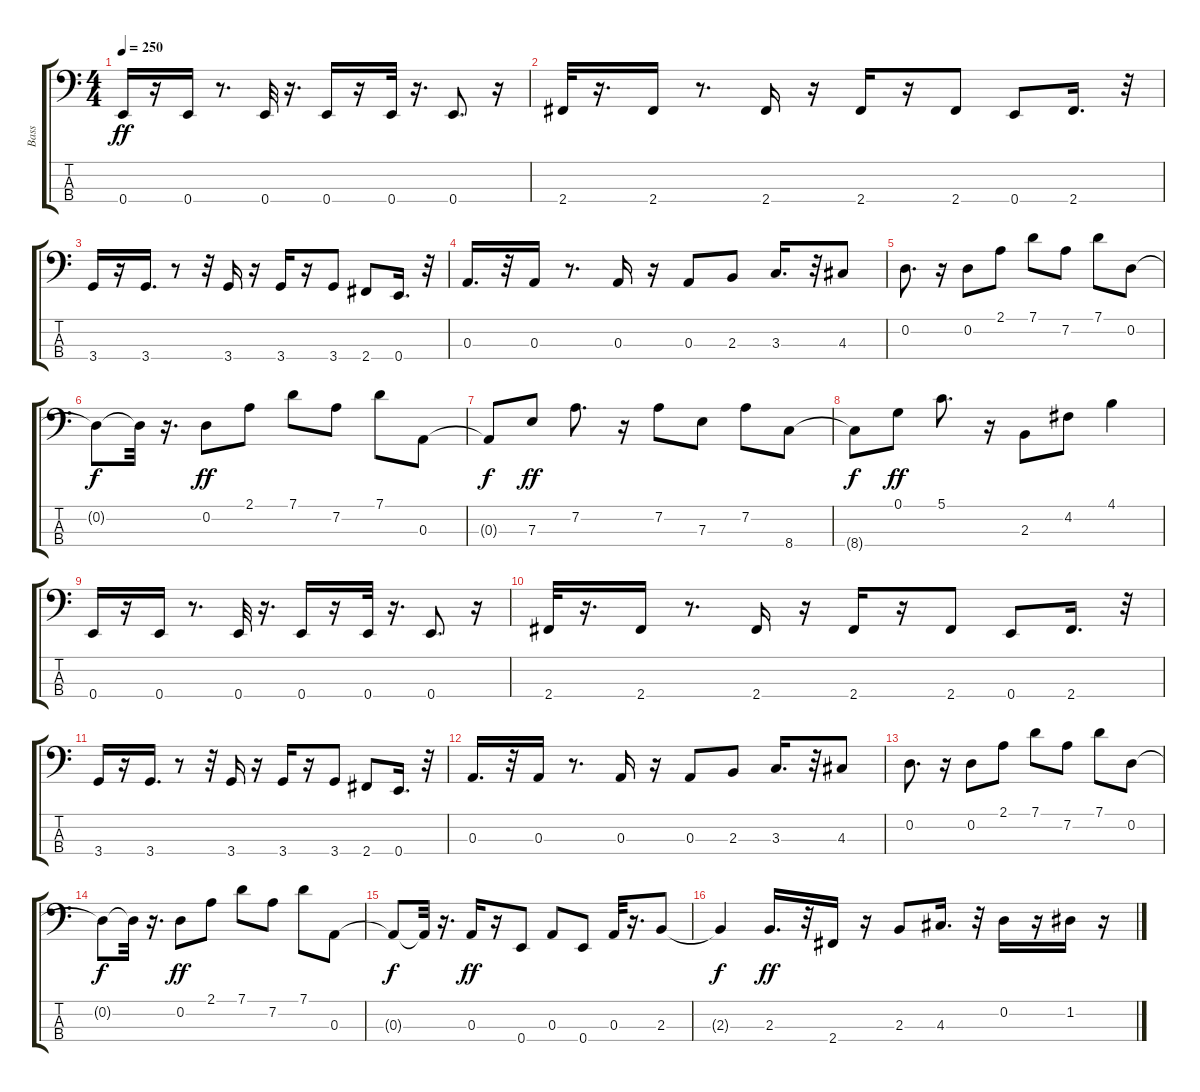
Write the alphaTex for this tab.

\track ("Bass" "Bass") {instrument slapbass2}
\staff {score tabs}
\tuning (G2 D2 A1 E1) {hide}
\ts (4 4)
\tempo 250
\clef f4
\ks c
0.4.16{dy ff} r.16 0.4.16 r.8{d} 0.4.32 r.16{d} 0.4.16 r.16 0.4.32 r.16{d} 0.4.8{d} r.16 |
2.4.32 r.16{d} 2.4.16 r.8{d} 2.4.16 r.16 2.4.16 r.16 2.4.8 0.4.8 2.4.16{d} r.32 |
3.4.16 r.16 3.4.16{d} r.8 r.32 3.4.16 r.16 3.4.16 r.16 3.4.8 2.4.8 0.4.16{d} r.32 |
0.3.16{d} r.32 0.3.16 r.8{d} 0.3.16 r.16 0.3.8 2.3.8 3.3.16{d} r.32 4.3.8 |
0.2.8{d} r.16 0.2.8 2.1.8 7.1.8 7.2.8 7.1.8 0.2.8 |
0.2{t}.8{dy f} 0.2{t}.32 r.16{d} 0.2.8{dy ff} 2.1.8 7.1.8 7.2.8 7.1.8 0.3.8 |
0.3{t}.8{dy f} 7.3.8{dy ff} 7.2.8{d} r.16 7.2.8 7.3.8 7.2.8 8.4.8 |
8.4{t}.8{dy f} 0.1.8{dy ff} 5.1.8{d} r.16 2.3.8 4.2.8 4.1.4 |
0.4.16 r.16 0.4.16 r.8{d} 0.4.32 r.16{d} 0.4.16 r.16 0.4.32 r.16{d} 0.4.8{d} r.16 |
2.4.32 r.16{d} 2.4.16 r.8{d} 2.4.16 r.16 2.4.16 r.16 2.4.8 0.4.8 2.4.16{d} r.32 |
3.4.16 r.16 3.4.16{d} r.8 r.32 3.4.16 r.16 3.4.16 r.16 3.4.8 2.4.8 0.4.16{d} r.32 |
0.3.16{d} r.32 0.3.16 r.8{d} 0.3.16 r.16 0.3.8 2.3.8 3.3.16{d} r.32 4.3.8 |
0.2.8{d} r.16 0.2.8 2.1.8 7.1.8 7.2.8 7.1.8 0.2.8 |
0.2{t}.8{dy f} 0.2{t}.32 r.16{d} 0.2.8{dy ff} 2.1.8 7.1.8 7.2.8 7.1.8 0.3.8 |
0.3{t}.8{dy f} 0.3{t}.32 r.16{d} 0.3.16{dy ff} r.16 0.4.8 0.3.8 0.4.8 0.3.32 r.16{d} 2.3.8 |
2.3{t}.4{dy f} 2.3.16{d dy ff} r.32 2.4.16 r.16 2.3.8 4.3.16{d} r.32 0.2.16 r.16 1.2.16 r.16
